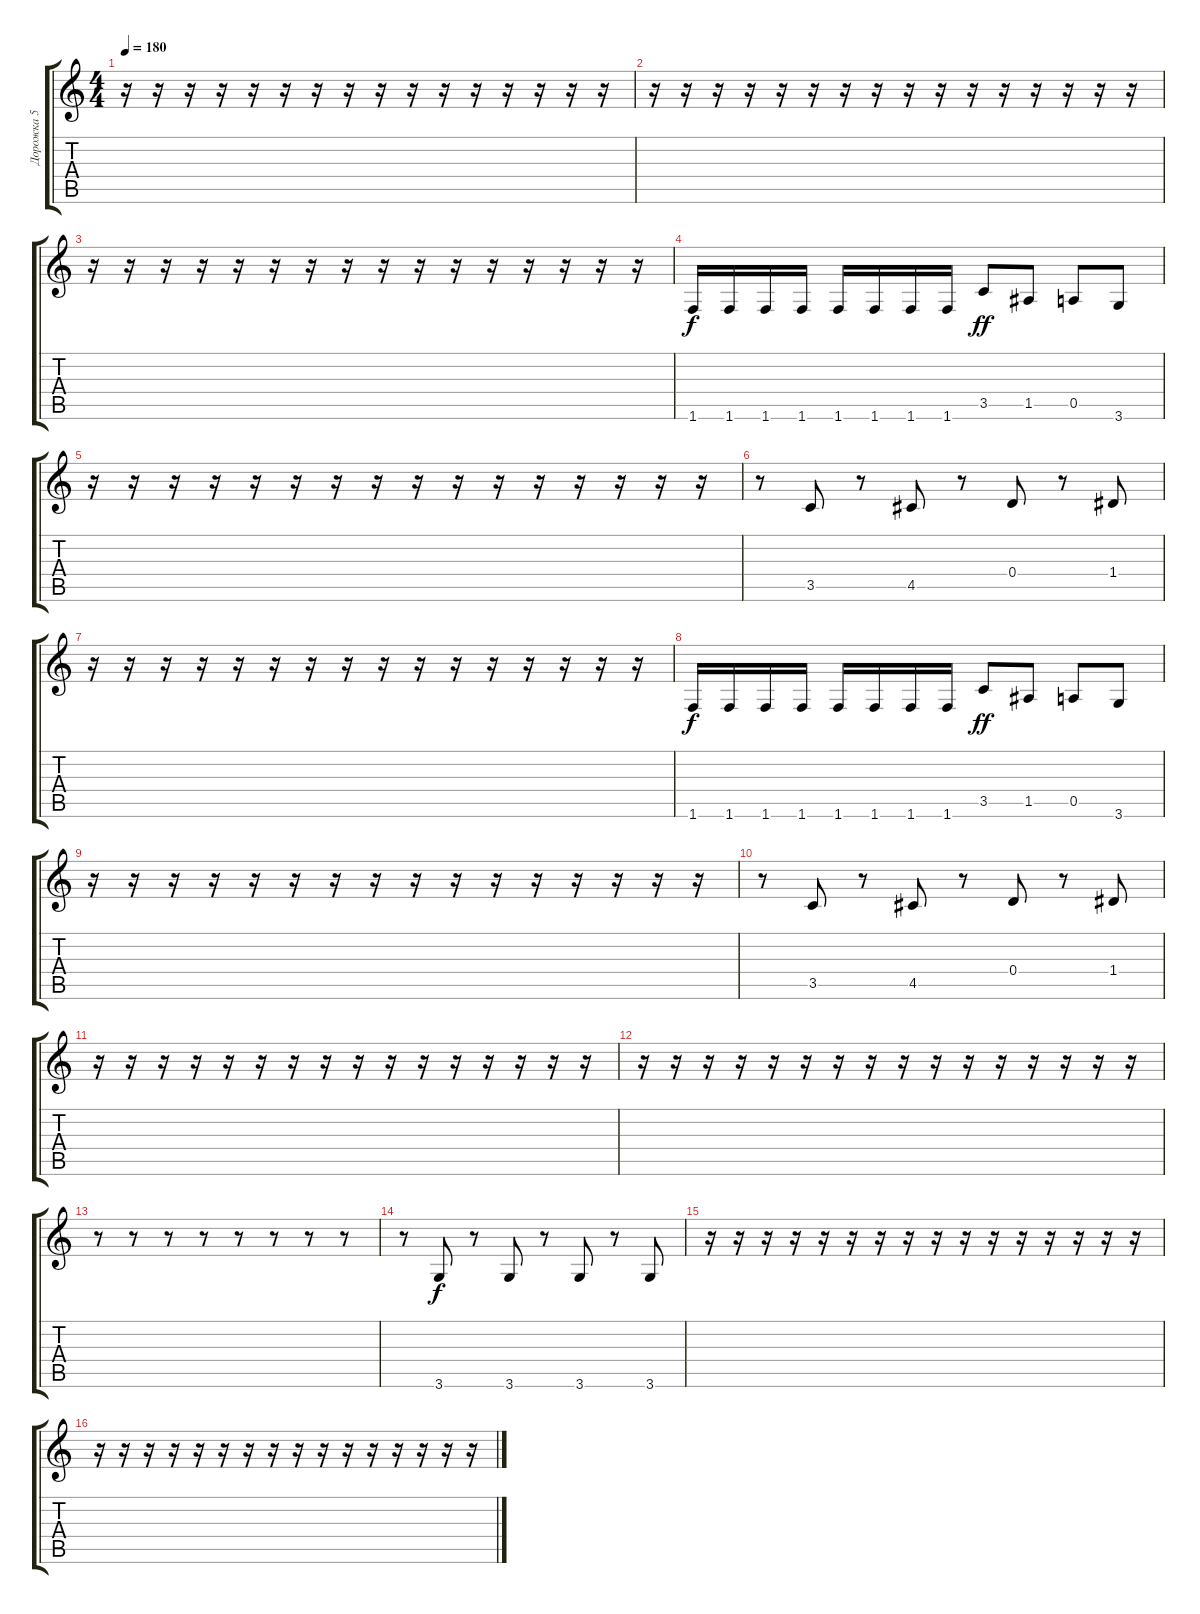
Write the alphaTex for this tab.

\track ("Дорожка 5" "Дорожка 5") {instrument electricbasspick}
\staff {score tabs}
\tuning (E4 B3 G3 D3 A2 E2) {hide}
\ts (4 4)
\tempo 180
\clef g2
\ks c
r.16{dy f} r.16 r.16 r.16 r.16 r.16 r.16 r.16 r.16 r.16 r.16 r.16 r.16 r.16 r.16 r.16 |
r.16 r.16 r.16 r.16 r.16 r.16 r.16 r.16 r.16 r.16 r.16 r.16 r.16 r.16 r.16 r.16 |
r.16 r.16 r.16 r.16 r.16 r.16 r.16 r.16 r.16 r.16 r.16 r.16 r.16 r.16 r.16 r.16 |
1.6.16 1.6.16 1.6.16 1.6.16 1.6.16 1.6.16 1.6.16 1.6.16 3.5.8{dy ff} 1.5.8 0.5.8 3.6.8 |
r.16 r.16 r.16 r.16 r.16 r.16 r.16 r.16 r.16 r.16 r.16 r.16 r.16 r.16 r.16 r.16 |
r.8 3.5.8 r.8 4.5.8 r.8 0.4.8 r.8 1.4.8 |
r.16 r.16 r.16 r.16 r.16 r.16 r.16 r.16 r.16 r.16 r.16 r.16 r.16 r.16 r.16 r.16 |
1.6.16{dy f} 1.6.16 1.6.16 1.6.16 1.6.16 1.6.16 1.6.16 1.6.16 3.5.8{dy ff} 1.5.8 0.5.8 3.6.8 |
r.16 r.16 r.16 r.16 r.16 r.16 r.16 r.16 r.16 r.16 r.16 r.16 r.16 r.16 r.16 r.16 |
r.8 3.5.8 r.8 4.5.8 r.8 0.4.8 r.8 1.4.8 |
r.16 r.16 r.16 r.16 r.16 r.16 r.16 r.16 r.16 r.16 r.16 r.16 r.16 r.16 r.16 r.16 |
r.16 r.16 r.16 r.16 r.16 r.16 r.16 r.16 r.16 r.16 r.16 r.16 r.16 r.16 r.16 r.16 |
r.8 r.8 r.8 r.8 r.8 r.8 r.8 r.8 |
r.8 3.6.8{dy f} r.8 3.6.8 r.8 3.6.8 r.8 3.6.8 |
r.16 r.16 r.16 r.16 r.16 r.16 r.16 r.16 r.16 r.16 r.16 r.16 r.16 r.16 r.16 r.16 |
r.16 r.16 r.16 r.16 r.16 r.16 r.16 r.16 r.16 r.16 r.16 r.16 r.16 r.16 r.16 r.16
